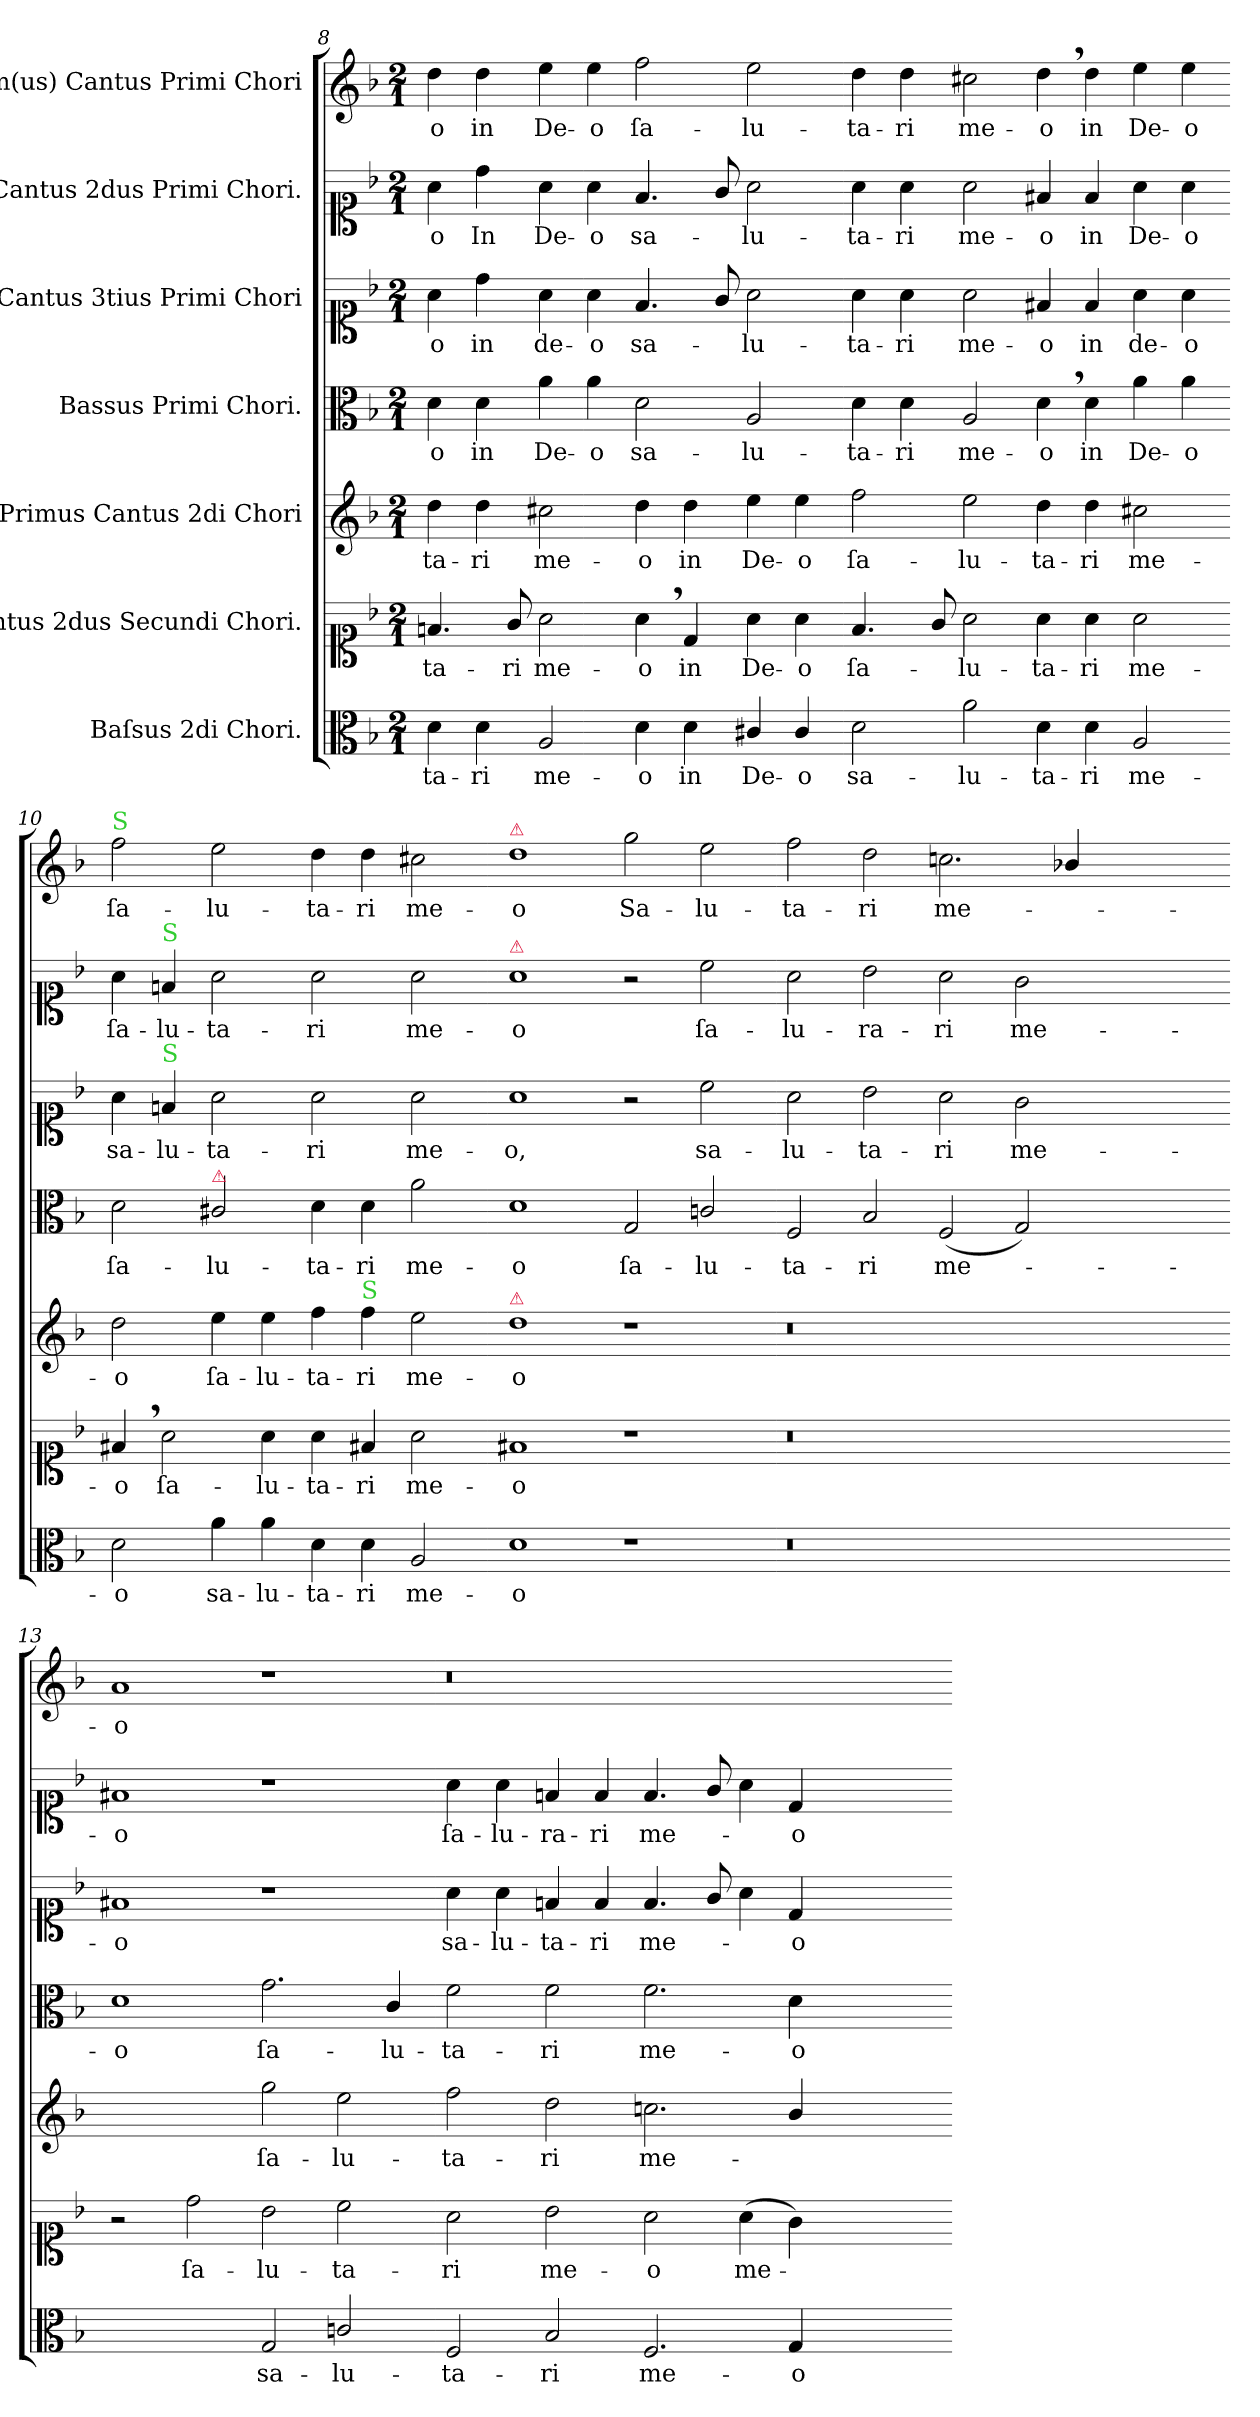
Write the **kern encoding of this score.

**kern	**text	**kern	**text	**kern	**text	**kern	**text	**kern	**text	**kern	**text	**kern	**text
*part7	*part7	*part6	*part6	*part5	*part5	*part4	*part4	*part3	*part3	*part2	*part2	*part1	*part1
*staff7	*staff7	*staff6	*staff6	*staff5	*staff5	*staff4	*staff4	*staff3	*staff3	*staff2	*staff2	*staff1	*staff1
*I"Baſsus 2di Chori.	*	*I"Cantus 2dus Secundi Chori.	*	*I"Primus Cantus 2di Chori	*	*I"Bassus Primi Chori.	*	*I"Cantus 3tius Primi Chori	*	*I"Cantus 2dus Primi Chori.	*	*I"Im(us) Cantus Primi Chori	*
*clefC3	*	*clefC1	*	*clefG2	*	*clefC3	*	*clefC1	*	*clefC1	*	*clefG2	*
*k[b-]	*	*k[b-]	*	*k[b-]	*	*k[b-]	*	*k[b-]	*	*k[b-]	*	*k[b-]	*
*M2/1	*	*M2/1	*	*M2/1	*	*M2/1	*	*M2/1	*	*M2/1	*	*M2/1	*
=8	=8	=8	=8	=8	=8	=8	=8	=8	=8	=8	=8	=8	=8
4d\	-ta-	4.fn/	-ta-	4dd\	-ta-	4d\	-o	4a\	-o	4a\	-o	4dd\	-o
!	!	!	!	!	!	!	!LO:LY:i	!	!	!	!LO:LY:i	!	!
4d\	-ri	.	.	4dd\	-ri	4d\	in	4dd\	in	4dd\	In	4dd\	in
.	.	8g/	-ri	.	.	.	.	.	.	.	.	.	.
!	!	!	!	!	!	!	!LO:LY:i	!	!	!	!LO:LY:i	!	!
2A/	me-	2a\	me-	2cc#X\	me-	4a\	De-	4a\	de-	4a\	De-	4ee\	De-
!	!	!	!	!	!	!	!LO:LY:i	!	!	!	!LO:LY:i	!	!
.	.	.	.	.	.	4a\	-o	4a\	-o	4a\	-o	4ee\	-o
!	!	!	!	!	!	!	!LO:LY:i	!	!	!	!LO:LY:i	!	!
4d\	-o	4a,>\	-o	4dd\	-o	2d\	sa-	4.f/	sa-	4.f/	sa-	2ff\	ſa-
!	!LO:LY:i	!	!	!	!	!	!	!	!	!	!	!	!
4d\	in	4d/	in	4dd\	in	.	.	.	.	.	.	.	.
.	.	.	.	.	.	.	.	8g/	.	8g/	.	.	.
!	!LO:LY:i	!	!	!	!	!	!LO:LY:i	!	!	!	!LO:LY:i	!	!
4c#X/	De-	4a\	De-	4ee\	De-	2A/	-lu-	2a\	-lu-	2a\	-lu-	2ee\	-lu-
!	!LO:LY:i	!	!	!	!	!	!	!	!	!	!	!	!
4c#/	-o	4a\	-o	4ee\	-o	.	.	.	.	.	.	.	.
=9-	=9-	=9-	=9-	=9-	=9-	=9-	=9-	=9-	=9-	=9-	=9-	=9-	=9-
!	!LO:LY:i	!	!	!	!	!	!LO:LY:i	!	!	!	!LO:LY:i	!	!
2d\	sa-	4.f/	ſa-	2ff\	ſa-	4d\	-ta-	4a\	-ta-	4a\	-ta-	4dd\	-ta-
!	!	!	!	!	!	!	!LO:LY:i	!	!	!	!LO:LY:i	!	!
.	.	.	.	.	.	4d\	-ri	4a\	-ri	4a\	-ri	4dd\	-ri
.	.	8g/	.	.	.	.	.	.	.	.	.	.	.
!	!LO:LY:i	!	!	!	!	!	!LO:LY:i	!	!	!	!LO:LY:i	!	!
2a\	-lu-	2a\	-lu-	2ee\	-lu-	2A/	me-	2a\	me-	2a\	me-	2cc#X\	me-
!	!LO:LY:i	!	!	!	!	!	!LO:LY:i	!	!	!	!LO:LY:i	!	!
4d\	-ta-	4a\	-ta-	4dd\	-ta-	4d,>\	-o	4f#X/	-o	4f#X/	-o	4dd,>\	-o
!	!LO:LY:i	!	!	!	!	!	!	!	!	!	!	!	!LO:LY:i
4d\	-ri	4a\	-ri	4dd\	-ri	4d\	in	4f#/	in	4f#/	in	4dd\	in
!	!LO:LY:i	!	!	!	!	!	!	!	!	!	!	!	!LO:LY:i
2A/	me-	2a\	me-	2cc#X\	me-	4a\	De-	4a\	de-	4a\	De-	4ee\	De-
!	!	!	!	!	!	!	!	!	!	!	!	!	!LO:LY:i
.	.	.	.	.	.	4a\	-o	4a\	-o	4a\	-o	4ee\	-o
=10-	=10-	=10-	=10-	=10-	=10-	=10-	=10-	=10-	=10-	=10-	=10-	=10-	=10-
!	!	!	!	!	!	!	!	!	!	!	!	!LO:TX:a:color=limegreen:t=S	!
!	!LO:LY:i	!	!	!	!	!	!	!	!	!	!	!	!LO:LY:i
2d\	-o	4f#X,>/	-o	2dd\	-o	2d\	ſa-	4a\	sa-	4a\	ſa-	2ff\	ſa-
!	!	!	!	!	!	!	!	!	!	!LO:TX:a:color=limegreen:t=S	!	!	!
!	!	!	!	!	!	!	!	!LO:TX:a:color=limegreen:t=S	!	!	!	!	!
.	.	2a\	ſa-	.	.	.	.	4fn/	-lu-	4fn/	-lu-	.	.
!	!	!	!	!	!	!LO:TX:a:color=crimson:t=⚠	!	!	!	!	!	!	!
!	!	!	!	!	!	!	!	!	!	!	!	!	!LO:LY:i
4a\	sa-	.	.	4ee\	ſa-	2c#X/	-lu-	2a\	-ta-	2a\	-ta-	2ee\	-lu-
4a\	-lu-	4a\	-lu-	4ee\	-lu-	.	.	.	.	.	.	.	.
!	!	!	!	!	!	!	!	!	!	!	!	!	!LO:LY:i
4d\	-ta-	4a\	-ta-	4ff\	-ta-	4d\	-ta-	2a\	-ri	2a\	-ri	4dd\	-ta-
!	!	!	!	!LO:TX:a:color=limegreen:t=S	!	!	!	!	!	!	!	!	!
!	!	!	!	!	!	!	!	!	!	!	!	!	!LO:LY:i
4d\	-ri	4f#X/	-ri	4ff\	-ri	4d\	-ri	.	.	.	.	4dd\	-ri
!	!	!	!	!	!	!	!	!	!	!	!	!	!LO:LY:i
2A/	me-	2a\	me-	2ee\	me-	2a\	me-	2a\	me-	2a\	me-	2cc#X\	me-
=11-	=11-	=11-	=11-	=11-	=11-	=11-	=11-	=11-	=11-	=11-	=11-	=11-	=11-
!	!	!	!	!	!	!	!	!	!	!	!	!LO:TX:a:color=crimson:t=⚠	!
!	!	!	!	!	!	!	!	!	!	!LO:TX:a:color=crimson:t=⚠	!	!	!
!	!	!	!	!LO:TX:a:color=crimson:t=⚠	!	!	!	!	!	!	!	!	!
!	!	!	!	!	!	!	!	!	!	!	!	!	!LO:LY:i
1d	-o	1f#X	-o	1dd	-o	1d	-o	1a	-o,	1a	-o	1dd	-o
1r	.	1r	.	1r	.	2G/	ſa-	2r	.	2r	.	2gg\	Sa-
.	.	.	.	.	.	2cn/	-lu-	2cc\	sa-	2cc\	ſa-	2ee\	-lu-
=12-	=12-	=12-	=12-	=12-	=12-	=12-	=12-	=12-	=12-	=12-	=12-	=12-	=12-
0.r	.	0r	.	0.r	.	2F/	-ta-	2a\	-lu-	2a\	-lu-	2ff\	-ta-
.	.	.	.	.	.	2B-/	-ri	2b-\	-ta-	2b-\	-ra-	2dd\	-ri
.	.	.	.	.	.	(>2F/	me-	2a\	-ri	2a\	-ri	2.ccn\	me-
.	.	.	.	.	.	2G/)	.	2g\	me-	2g\	me-	.	.
.	.	.	.	.	.	.	.	.	.	.	.	4b-X/	.
.	.	1ryy	.	.	.	1ryy	.	1ryy	.	1ryy	.	1ryy	.
=13-	=13-	=13-	=13-	=13-	=13-	=13-	=13-	=13-	=13-	=13-	=13-	=13-	=13-
1ryy	.	2r	.	1ryy	.	1d	-o	1f#X	-o	1f#X	-o	1a	-o
.	.	2dd\	ſa-	.	.	.	.	.	.	.	.	.	.
!	!LO:LY:i	!	!	!	!	!	!	!	!	!	!	!	!
2G/	sa-	2b-\	-lu-	2gg\	ſa-	2.g\	ſa-	1r	.	1r	.	1r	.
!	!LO:LY:i	!	!	!	!	!	!	!	!	!	!	!	!
2cn/	-lu-	2cc\	-ta-	2ee\	-lu-	.	.	.	.	.	.	.	.
.	.	.	.	.	.	4c/	-lu-	.	.	.	.	.	.
=14-	=14-	=14-	=14-	=14-	=14-	=14-	=14-	=14-	=14-	=14-	=14-	=14-	=14-
!	!LO:LY:i	!	!	!	!	!	!	!	!	!	!LO:LY:i	!	!
2F/	-ta-	2a\	-ri	2ff\	-ta-	2f\	-ta-	4a\	sa-	4a\	ſa-	0.r	.
!	!	!	!	!	!	!	!	!	!	!	!LO:LY:i	!	!
.	.	.	.	.	.	.	.	4a\	-lu-	4a\	-lu-	.	.
!	!LO:LY:i	!	!	!	!	!	!	!	!	!	!LO:LY:i	!	!
2B-/	-ri	2b-\	me-	2dd\	-ri	2f\	-ri	4fn/	-ta-	4fn/	-ra-	.	.
!	!	!	!	!	!	!	!	!	!	!	!LO:LY:i	!	!
.	.	.	.	.	.	.	.	4f/	-ri	4f/	-ri	.	.
!	!LO:LY:i	!	!	!	!	!	!	!	!	!	!LO:LY:i	!	!
2.F/	me-	2a\	-o	2.ccn\	me-	2.f\	me-	4.f/	me-	4.f/	me-	.	.
.	.	.	.	.	.	.	.	8g/	.	8g/	.	.	.
.	.	(>4a\	me-	.	.	.	.	4a\	.	4a\	.	.	.
!	!LO:LY:i	!	!	!	!	!	!	!	!	!	!LO:LY:i	!	!
4G/	-o	4g\)	.	4b-/	.	4d\	-o	4d/	-o	4d/	-o	.	.
1ryy	.	1ryy	.	1ryy	.	1ryy	.	1ryy	.	1ryy	.	.	.
=-	=-	=-	=-	=-	=-	=-	=-	=-	=-	=-	=-	=-	=-
*-	*-	*-	*-	*-	*-	*-	*-	*-	*-	*-	*-	*-	*-
